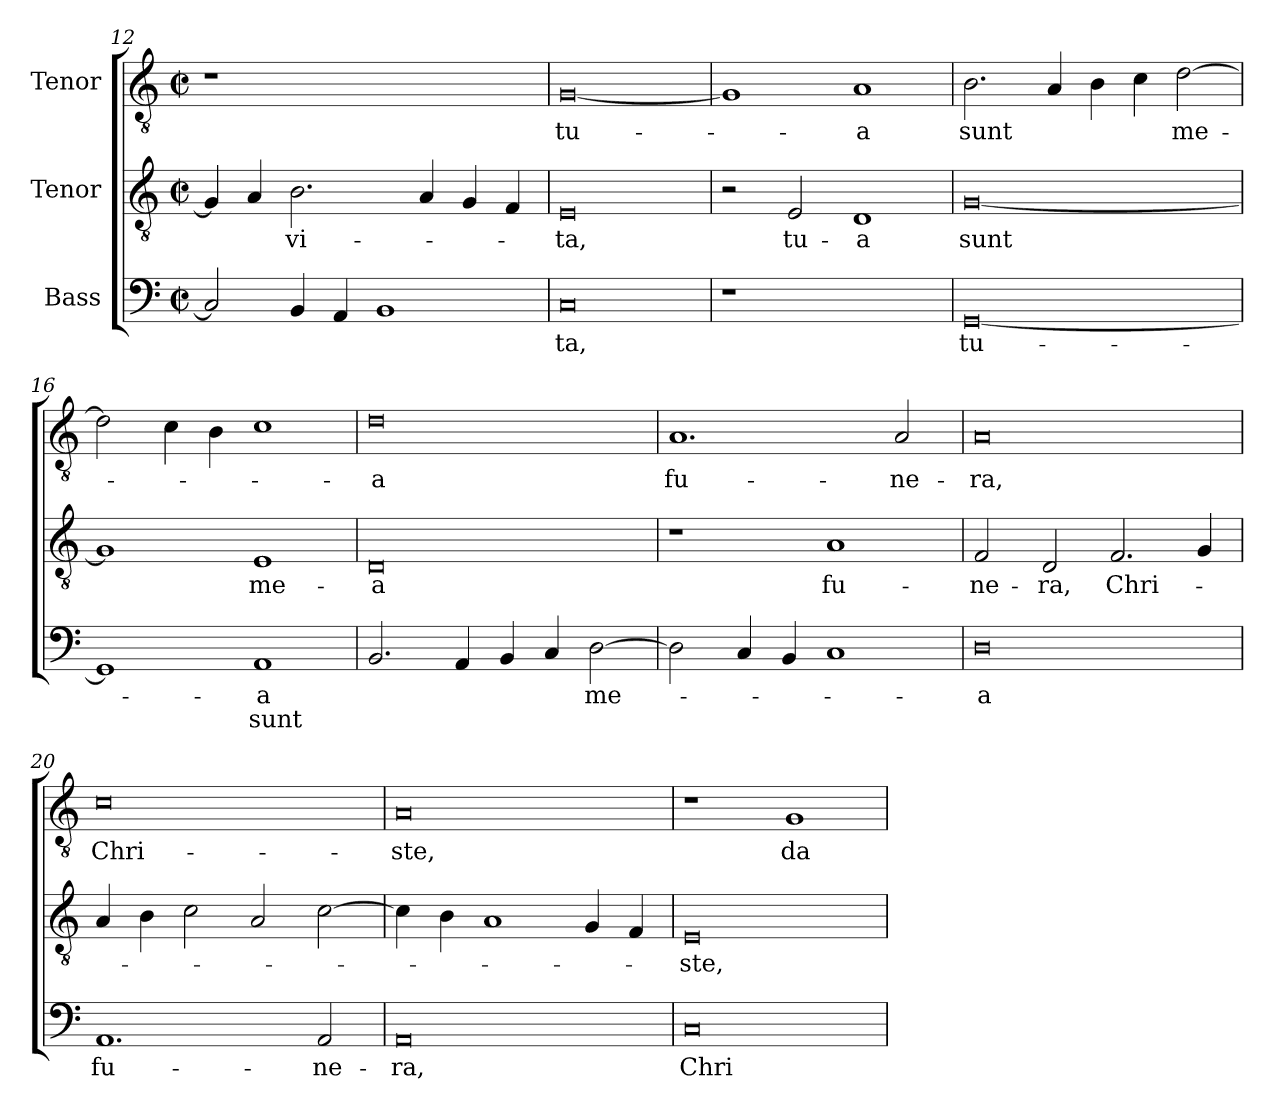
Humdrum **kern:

**kern	**text	**text	**kern	**text	**kern	**text
*part3	*part3	*part3	*part2	*part2	*part1	*part1
*staff3	*staff3	*staff3	*staff2	*staff2	*staff1	*staff1
*I"Bass	*	*	*I"Tenor	*	*I"Tenor	*
*clefF4	*	*	*clefGv2	*	*clefGv2	*
*	*	*	*ITrd7c12	*	*ITrd7c12	*
*k[]	*	*	*k[]	*	*k[]	*
*C:	*	*	*C:	*	*C:	*
*M2/2	*	*	*M2/2	*	*M2/2	*
*met(c|)	*	*	*met(c|)	*	*met(c|)	*
=12	=12	=12	=12	=12	=12	=12
!	!	!	!	!	!LO:N:vis=1	!
2Ci/]	.	.	4GGi/]	.	1r	.
.	.	.	4AAi/	.	.	.
!	!	!	!	!LO:LY:b:color=#000000	!	!
4BBi/	.	.	2.BBi\	vi-	.	.
4AAi/	.	.	.	.	.	.
1BBi	.	.	.	.	1ryy	.
.	.	.	4AAi/	.	.	.
.	.	.	4GGi/	.	.	.
.	.	.	4FFi/	.	.	.
=13	=13	=13	=13	=13	=13	=13
!	!LO:LY:b:color=#000000	!	!	!	!	!
!	!	!	!	!LO:LY:b:color=#000000	!	!
!	!	!	!	!	!	!LO:LY:b:color=#000000
0Ci	-ta,	.	0EEi	-ta,	[<0GGi	tu-
=14	=14	=14	=14	=14	=14	=14
!LO:N:vis=1	!	!	!	!	!	!
1r	.	.	2r	.	1GGi]	.
!	!	!	!	!LO:LY:b:color=#000000	!	!
.	.	.	2EEi/	tu-	.	.
!	!	!	!	!LO:LY:b:color=#000000	!	!
!	!	!	!	!	!	!LO:LY:b:color=#000000
1ryy	.	.	1DDi	-a	1AAi	-a
!!LO:LB:g=z
=15	=15	=15	=15	=15	=15	=15
!	!LO:LY:b:color=#000000	!	!	!	!	!
!	!	!	!	!LO:LY:b:color=#000000	!	!
!	!	!	!	!	!	!LO:LY:b:color=#000000
[<0GGi	tu-	.	[<0GGi	sunt	2.BBi\	sunt
.	.	.	.	.	4AAi/	.
.	.	.	.	.	4BBi\	.
.	.	.	.	.	4Ci\	.
!	!	!	!	!	!	!LO:LY:b:color=#000000
.	.	.	.	.	[>2Di\	me-
=16	=16	=16	=16	=16	=16	=16
1GGi]	.	.	1GGi]	.	2Di\]	.
.	.	.	.	.	4Ci\	.
.	.	.	.	.	4BBi\	.
!	!LO:LY:b:color=#000000	!LO:LY:b:color=#000000	!	!	!	!
!	!	!	!	!LO:LY:b:color=#000000	!	!
1AAi	-a	sunt	1EEi	me-	1Ci	.
=17	=17	=17	=17	=17	=17	=17
!	!	!	!	!LO:LY:b:color=#000000	!	!
!	!	!	!	!	!	!LO:LY:b:color=#000000
2.BBi/	.	.	0DDi	-a	0Di	-a
4AAi/	.	.	.	.	.	.
4BBi/	.	.	.	.	.	.
4Ci/	.	.	.	.	.	.
!	!LO:LY:b:color=#000000	!	!	!	!	!
[>2Di\	me-	.	.	.	.	.
=18	=18	=18	=18	=18	=18	=18
!	!	!	!	!	!	!LO:LY:b:color=#000000
2Di\]	.	.	1r	.	1.AAi	fu-
4Ci/	.	.	.	.	.	.
4BBi/	.	.	.	.	.	.
!	!	!	!	!LO:LY:b:color=#000000	!	!
1Ci	.	.	1AAi	fu-	.	.
!	!	!	!	!	!	!LO:LY:b:color=#000000
.	.	.	.	.	2AAi/	-ne-
=19	=19	=19	=19	=19	=19	=19
!	!LO:LY:b:color=#000000	!	!	!	!	!
!	!	!	!	!LO:LY:b:color=#000000	!	!
!	!	!	!	!	!	!LO:LY:b:color=#000000
0Di	-a	.	2FFi/	-ne-	0AAi	-ra,
!	!	!	!	!LO:LY:b:color=#000000	!	!
.	.	.	2DDi/	-ra,	.	.
!	!	!	!	!LO:LY:b:color=#000000	!	!
.	.	.	2.FFi/	Chri-	.	.
.	.	.	4GGi/	.	.	.
=20	=20	=20	=20	=20	=20	=20
!	!LO:LY:b:color=#000000	!	!	!	!	!
!	!	!	!	!	!	!LO:LY:b:color=#000000
1.AAi	fu-	.	4AAi/	.	0Ci	Chri-
.	.	.	4BBi\	.	.	.
.	.	.	2Ci\	.	.	.
.	.	.	2AAi/	.	.	.
!	!LO:LY:b:color=#000000	!	!	!	!	!
2AAi/	-ne-	.	[>2Ci\	.	.	.
=21	=21	=21	=21	=21	=21	=21
!	!LO:LY:b:color=#000000	!	!	!	!	!
!	!	!	!	!	!	!LO:LY:b:color=#000000
0AAi	-ra,	.	4Ci\]	.	0AAi	-ste,
.	.	.	4BBi\	.	.	.
.	.	.	1AAi	.	.	.
.	.	.	4GGi/	.	.	.
.	.	.	4FFi/	.	.	.
!!LO:PB:g=z
=22	=22	=22	=22	=22	=22	=22
!	!LO:LY:b:color=#000000	!	!	!	!	!
!	!	!	!	!LO:LY:b:color=#000000	!	!
0Ci	Chri-	.	0EEi	-ste,	1r	.
!	!	!	!	!	!	!LO:LY:b:color=#000000
.	.	.	.	.	1GGi	da
=	=	=	=	=	=	=
*-	*-	*-	*-	*-	*-	*-
